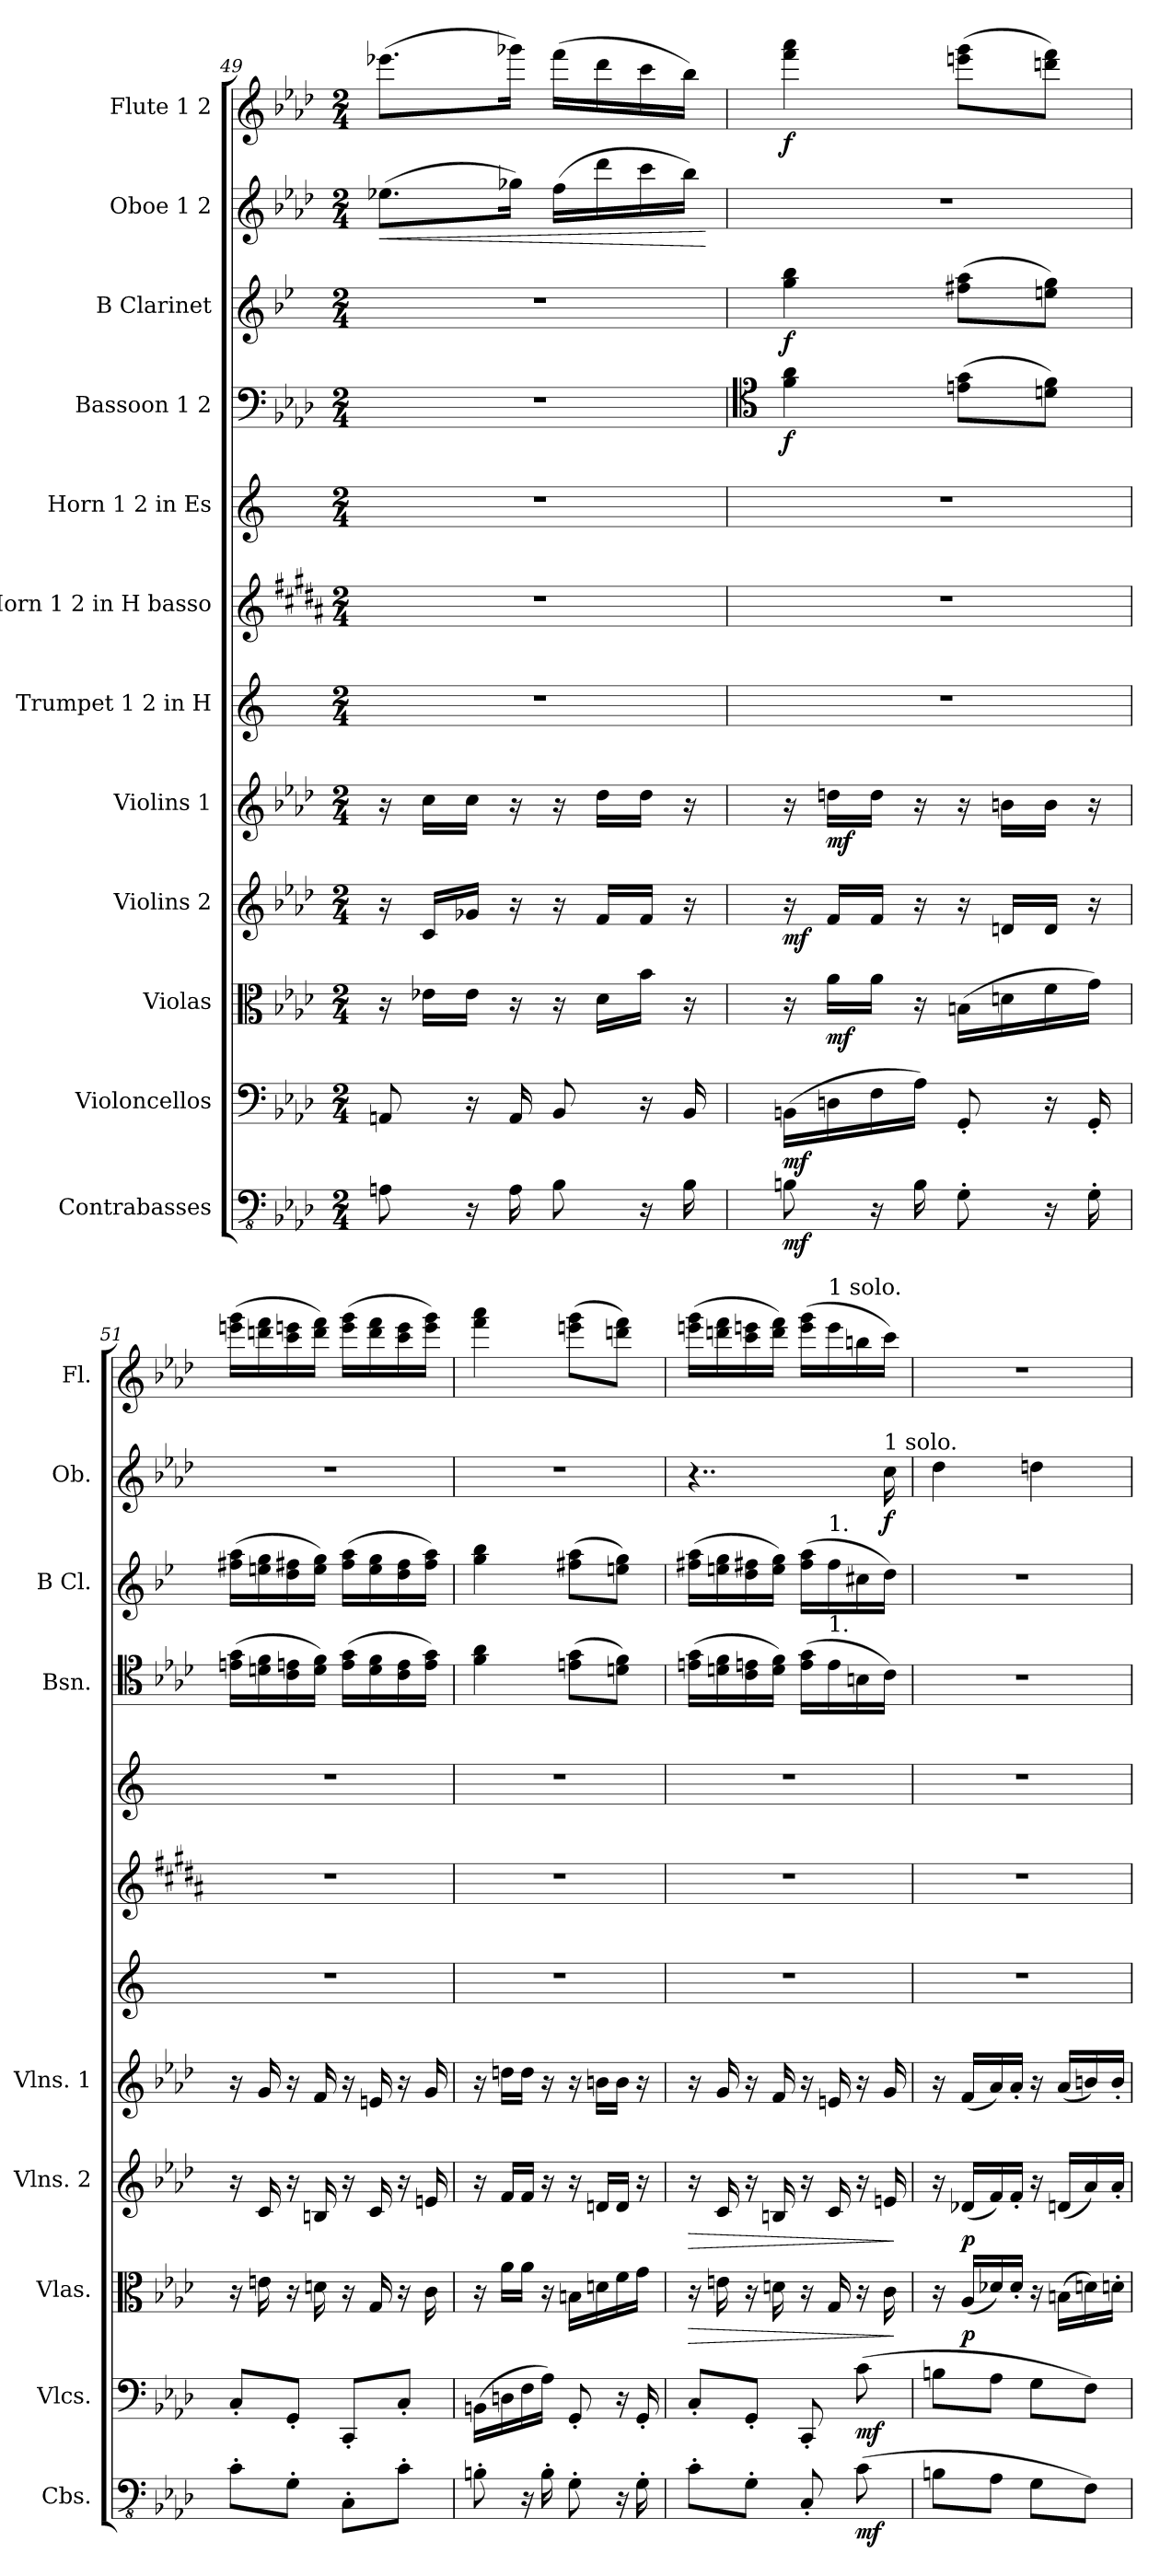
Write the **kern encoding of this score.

**kern	**dynam	**kern	**dynam	**kern	**dynam	**kern	**dynam	**kern	**dynam	**kern	**kern	**kern	**kern	**dynam	**kern	**dynam	**kern	**dynam	**kern	**dynam
*part12	*part12	*part11	*part11	*part10	*part10	*part9	*part9	*part8	*part8	*part7	*part6	*part5	*part4	*part4	*part3	*part3	*part2	*part2	*part1	*part1
*staff12	*staff12	*staff11	*staff11	*staff10	*staff10	*staff9	*staff9	*staff8	*staff8	*staff7	*staff6	*staff5	*staff4	*staff4	*staff3	*staff3	*staff2	*staff2	*staff1	*staff1
*I"Contrabasses	*	*I"Violoncellos	*	*I"Violas	*	*I"Violins 2	*	*I"Violins 1	*	*I"Trumpet 1 2 in H	*I"Horn 1  2 in H basso	*I"Horn 1 2 in Es	*I"Bassoon 1 2	*	*I"B Clarinet	*	*I"Oboe 1 2	*	*I"Flute 1 2	*
*I'Cbs.	*	*I'Vlcs.	*	*I'Vlas.	*	*I'Vlns. 2	*	*I'Vlns. 1	*	*	*	*	*I'Bsn.	*	*I'B Cl.	*	*I'Ob.	*	*I'Fl.	*
*clefFv4	*	*clefF4	*	*clefC3	*	*clefG2	*	*clefG2	*	*clefG2	*clefG2	*clefG2	*clefF4	*	*clefG2	*	*clefG2	*	*clefG2	*
*	*	*	*	*	*	*	*	*	*	*ITrd1c1	*ITrd8c13	*ITrd5c9	*	*	*ITrd1c2	*	*	*	*	*
*k[b-e-a-d-]	*	*k[b-e-a-d-]	*	*k[b-e-a-d-]	*	*k[b-e-a-d-]	*	*k[b-e-a-d-]	*	*k[f#c#g#d#a#]	*k[f#c#g#d#a#]	*k[b-e-a-]	*k[b-e-a-d-]	*	*k[b-e-a-d-]	*	*k[b-e-a-d-]	*	*k[b-e-a-d-]	*
*M2/4	*	*M2/4	*	*M2/4	*	*M2/4	*	*M2/4	*	*M2/4	*M2/4	*M2/4	*M2/4	*	*M2/4	*	*M2/4	*	*M2/4	*
=49	=49	=49	=49	=49	=49	=49	=49	=49	=49	=49	=49	=49	=49	=49	=49	=49	=49	=49	=49	=49
!	!	!	!	!	!	!	!	!	!	!	!	!	!	!	!	!	!	!LO:HP:b	!	!
8AAn\	.	8AAn/	.	16r	.	16r	.	16r	.	2r	2r	2r	2r	.	2r	.	(>8.ee-X\L	<	(>8.eee-X\L	.
.	.	.	.	16e-X\LL	.	16c/LL	.	16cc\LL	.	.	.	.	.	.	.	.	.	.	.	.
16r	.	16r	.	16e-\JJ	.	16g-X/JJ	.	16cc\JJ	.	.	.	.	.	.	.	.	.	.	.	.
16AA\	.	16AA/	.	16r	.	16r	.	16r	.	.	.	.	.	.	.	.	16gg-X\Jk)	.	16ggg-X\Jk)	.
8BB-\	.	8BB-/	.	16r	.	16r	.	16r	.	.	.	.	.	.	.	.	(>16ff\LL	.	(>16fff\LL	.
.	.	.	.	16d-\LL	.	16f/LL	.	16dd-\LL	.	.	.	.	.	.	.	.	16ddd-\	.	16ddd-\	.
16r	.	16r	.	16b-\JJ	.	16f/JJ	.	16dd-\JJ	.	.	.	.	.	.	.	.	16ccc\	.	16ccc\	.
16BB-\	.	16BB-/	.	16r	.	16r	.	16r	.	.	.	.	.	.	.	.	16bb-\JJ)	.	16bb-\JJ)	.
.	.	.	.	.	.	.	.	.	.	.	.	.	.	.	.	.	.	[	.	.
=50	=50	=50	=50	=50	=50	=50	=50	=50	=50	=50	=50	=50	=50	=50	=50	=50	=50	=50	=50	=50
*	*	*	*	*	*	*	*	*	*	*	*	*	*clefC4	*	*	*	*	*	*	*
!	!LO:DY:b	!	!LO:DY:b	!	!	!	!LO:DY:b	!	!	!	!	!	!	!LO:DY:b	!	!LO:DY:b	!	!	!	!LO:DY:b
8BBn\	mf	(>16BBn\LL	mf	16r	.	16r	mf	16r	.	2r	2r	2r	4f\ 4a-\	f	4ff\ 4aa-\	f	2r	.	4fff\ 4aaa-\	f
!	!	!	!	!	!LO:DY:b	!	!	!	!LO:DY:b	!	!	!	!	!	!	!	!	!	!	!
.	.	16Dn\	.	16a-\LL	mf	16f/LL	.	16ddn\LL	mf	.	.	.	.	.	.	.	.	.	.	.
16r	.	16F\	.	16a-\JJ	.	16f/JJ	.	16dd\JJ	.	.	.	.	.	.	.	.	.	.	.	.
16BB\	.	16A-\JJ)	.	16r	.	16r	.	16r	.	.	.	.	.	.	.	.	.	.	.	.
8GG'\	.	8GG'/	.	(>16Bn\LL	.	16r	.	16r	.	.	.	.	(>8en\ 8g\L	.	(>8een\ 8gg\L	.	.	.	(>8eeen\ 8ggg\L	.
.	.	.	.	16dn\	.	16dn/LL	.	16bn\LL	.	.	.	.	.	.	.	.	.	.	.	.
16r	.	16r	.	16f\	.	16d/JJ	.	16b\JJ	.	.	.	.	8dn\ 8f\J)	.	8ddn\ 8ff\J)	.	.	.	8dddn\ 8fff\J)	.
16GG'\	.	16GG'/	.	16g\JJ)	.	16r	.	16r	.	.	.	.	.	.	.	.	.	.	.	.
!!LO:PB:g=z
=51	=51	=51	=51	=51	=51	=51	=51	=51	=51	=51	=51	=51	=51	=51	=51	=51	=51	=51	=51	=51
8C'\L	.	8C'/L	.	16r	.	16r	.	16r	.	2r	2r	2r	(>16en\ 16g\LL	.	(>16een\ 16gg\LL	.	2r	.	(>16eeen\ 16ggg\LL	.
.	.	.	.	16en\	.	16c/	.	16g/	.	.	.	.	16dn\ 16f\	.	16ddn\ 16ff\	.	.	.	16dddn\ 16fff\	.
8GG'\J	.	8GG'/J	.	16r	.	16r	.	16r	.	.	.	.	16c\ 16en\	.	16cc\ 16een\	.	.	.	16ccc\ 16eeen\	.
.	.	.	.	16dn\	.	16Bn/	.	16f/	.	.	.	.	16d\ 16f\JJ)	.	16dd\ 16ff\JJ)	.	.	.	16ddd\ 16fff\JJ)	.
8CC'\L	.	8CC'/L	.	16r	.	16r	.	16r	.	.	.	.	(>16e\ 16g\LL	.	(>16ee\ 16gg\LL	.	.	.	(>16eee\ 16ggg\LL	.
.	.	.	.	16G/	.	16c/	.	16en/	.	.	.	.	16d\ 16f\	.	16dd\ 16ff\	.	.	.	16ddd\ 16fff\	.
8C'\J	.	8C'/J	.	16r	.	16r	.	16r	.	.	.	.	16c\ 16e\	.	16cc\ 16ee\	.	.	.	16ccc\ 16eee\	.
.	.	.	.	16c\	.	16en/	.	16g/	.	.	.	.	16e\ 16g\JJ)	.	16ee\ 16gg\JJ)	.	.	.	16eee\ 16ggg\JJ)	.
=52	=52	=52	=52	=52	=52	=52	=52	=52	=52	=52	=52	=52	=52	=52	=52	=52	=52	=52	=52	=52
8BBn'\	.	(>16BBn\LL	.	16r	.	16r	.	16r	.	2r	2r	2r	4f\ 4a-\	.	4ff\ 4aa-\	.	2r	.	4fff\ 4aaa-\	.
.	.	16Dn\	.	16a-\LL	.	16f/LL	.	16ddn\LL	.	.	.	.	.	.	.	.	.	.	.	.
16r	.	16F\	.	16a-\JJ	.	16f/JJ	.	16dd\JJ	.	.	.	.	.	.	.	.	.	.	.	.
16BB'\	.	16A-\JJ)	.	16r	.	16r	.	16r	.	.	.	.	.	.	.	.	.	.	.	.
8GG'\	.	8GG'/	.	16Bn\LL	.	16r	.	16r	.	.	.	.	(>8en\ 8g\L	.	(>8een\ 8gg\L	.	.	.	(>8eeen\ 8ggg\L	.
.	.	.	.	16dn\	.	16dn/LL	.	16bn\LL	.	.	.	.	.	.	.	.	.	.	.	.
16r	.	16r	.	16f\	.	16d/JJ	.	16b\JJ	.	.	.	.	8dn\ 8f\J)	.	8ddn\ 8ff\J)	.	.	.	8dddn\ 8fff\J)	.
16GG'\	.	16GG'/	.	16g\JJ	.	16r	.	16r	.	.	.	.	.	.	.	.	.	.	.	.
=53	=53	=53	=53	=53	=53	=53	=53	=53	=53	=53	=53	=53	=53	=53	=53	=53	=53	=53	=53	=53
!	!	!	!	!	!LO:HP:b	!	!LO:HP:b	!	!	!	!	!	!	!	!	!	!	!	!	!
8C'\L	.	8C'/L	.	16r	>	16r	>	16r	.	2r	2r	2r	(>16en\ 16g\LL	.	(>16een\ 16gg\LL	.	4..r	.	(>16eeen\ 16ggg\LL	.
.	.	.	.	16en\	.	16c/	.	16g/	.	.	.	.	16dn\ 16f\	.	16ddn\ 16ff\	.	.	.	16dddn\ 16fff\	.
8GG'\J	.	8GG'/J	.	16r	.	16r	.	16r	.	.	.	.	16c\ 16en\	.	16cc\ 16een\	.	.	.	16ccc\ 16eeen\	.
.	.	.	.	16dn\	.	16Bn/	.	16f/	.	.	.	.	16d\ 16f\JJ)	.	16dd\ 16ff\JJ)	.	.	.	16ddd\ 16fff\JJ)	.
8CC'/	.	8CC'/	.	16r	.	16r	.	16r	.	.	.	.	(>16e\ 16g\LL	.	(>16ee\ 16gg\LL	.	.	.	(>16eee\ 16ggg\LL	.
!	!	!	!	!	!	!	!	!	!	!	!	!	!	!	!	!	!	!	!LO:TX:a:t=1 solo.	!
!	!	!	!	!	!	!	!	!	!	!	!	!	!	!	!LO:TX:a:t=1.	!	!	!	!	!
!	!	!	!	!	!	!	!	!	!	!	!	!	!LO:TX:a:t=1.	!	!	!	!	!	!	!
.	.	.	.	16G/	.	16c/	.	16en/	.	.	.	.	16e\	.	16ee\	.	.	.	16eee\	.
!	!LO:DY:b	!	!LO:DY:b	!	!	!	!	!	!	!	!	!	!	!	!	!	!	!	!	!
(>8C\	mf	(>8c\	mf	16r	.	16r	.	16r	.	.	.	.	16Bn\	.	16bn\	.	.	.	16bbn\	.
!	!	!	!	!	!	!	!	!	!	!	!	!	!	!	!	!	!LO:TX:a:t=1 solo.	!	!	!
!	!	!	!	!	!	!	!	!	!	!	!	!	!	!	!	!	!	!LO:DY:b	!	!
.	.	.	.	16c\	.	16en/	.	16g/	.	.	.	.	16c\JJ)	.	16cc\JJ)	.	16cc\	f	16ccc\JJ)	.
.	.	.	.	.	]	.	]	.	.	.	.	.	.	.	.	.	.	.	.	.
!!LO:PB:g=z
=54	=54	=54	=54	=54	=54	=54	=54	=54	=54	=54	=54	=54	=54	=54	=54	=54	=54	=54	=54	=54
8BBn\L	.	8Bn\L	.	16r	.	16r	.	16r	.	2r	2r	2r	2r	.	2r	.	4dd-\	.	2r	.
!	!	!	!	!	!LO:DY:b	!	!LO:DY:b	!	!	!	!	!	!	!	!	!	!	!	!	!
.	.	.	.	(<16A-/LL	p	(<16d-X/LL	p	(<16f/LL	.	.	.	.	.	.	.	.	.	.	.	.
8AA-\J	.	8A-\J	.	16d-X/)	.	16f/)	.	16a-/)	.	.	.	.	.	.	.	.	.	.	.	.
.	.	.	.	16d-'/JJ	.	16f'/JJ	.	16a-'/JJ	.	.	.	.	.	.	.	.	.	.	.	.
8GG\L	.	8G\L	.	16r	.	16r	.	16r	.	.	.	.	.	.	.	.	4ddn\	.	.	.
.	.	.	.	(>16Bn\LL	.	(<16dn/LL	.	(<16a-/LL	.	.	.	.	.	.	.	.	.	.	.	.
8FF\J)	.	8F\J)	.	16dn\)	.	16a-/)	.	16bn/)	.	.	.	.	.	.	.	.	.	.	.	.
.	.	.	.	16dn'\JJ	.	16a-'/JJ	.	16b'/JJ	.	.	.	.	.	.	.	.	.	.	.	.
=	=	=	=	=	=	=	=	=	=	=	=	=	=	=	=	=	=	=	=	=
*-	*-	*-	*-	*-	*-	*-	*-	*-	*-	*-	*-	*-	*-	*-	*-	*-	*-	*-	*-	*-
